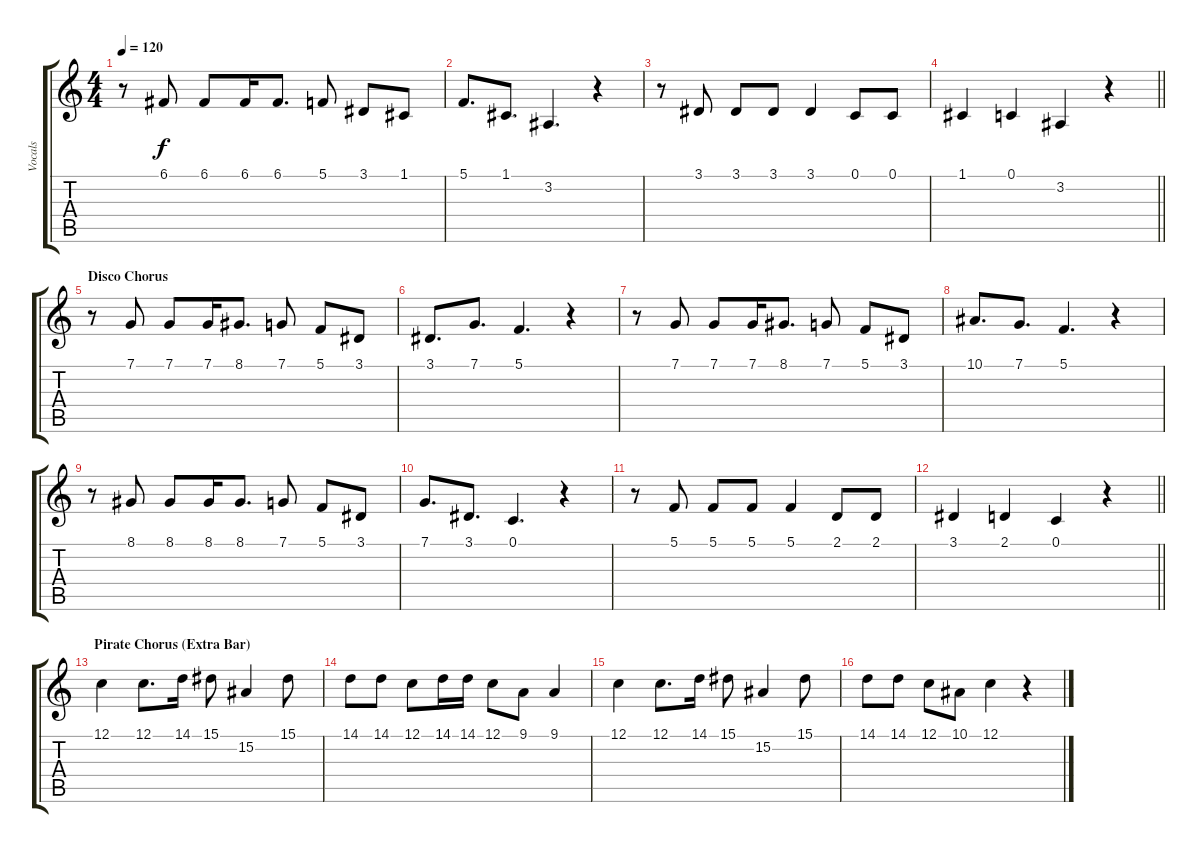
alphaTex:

\track ("Vocals" "Vocals") {instrument lead2sawtooth}
\staff {score tabs}
\tuning (C4 G3 Eb3 Bb2 F2 C2) {hide}
\ts (4 4)
\tempo 120
\clef g2
\ks c
r.8{dy f} 6.1.8 6.1.8 6.1.16 6.1.8{d} 5.1.8 3.1.8 1.1.8 |
5.1.8{d} 1.1.8{d} 3.2.4{d} r.4 |
r.8 3.1.8 3.1.8 3.1.8 3.1.4 0.1.8 0.1.8 |
\barLineRight lightlight
1.1.4 0.1.4 3.2.4 r.4 |
\section ("" "Disco Chorus")
r.8 7.1.8 7.1.8 7.1.16 8.1.8{d} 7.1.8 5.1.8 3.1.8 |
3.1.8{d} 7.1.8{d} 5.1.4{d} r.4 |
r.8 7.1.8 7.1.8 7.1.16 8.1.8{d} 7.1.8 5.1.8 3.1.8 |
10.1.8{d} 7.1.8{d} 5.1.4{d} r.4 |
r.8 8.1.8 8.1.8 8.1.16 8.1.8{d} 7.1.8 5.1.8 3.1.8 |
7.1.8{d} 3.1.8{d} 0.1.4{d} r.4 |
r.8 5.1.8 5.1.8 5.1.8 5.1.4 2.1.8 2.1.8 |
\barLineRight lightlight
3.1.4 2.1.4 0.1.4 r.4 |
\section ("" "Pirate Chorus (Extra Bar)")
12.1.4 12.1.8{d} 14.1.16 15.1.8 15.2.4 15.1.8 |
14.1.8 14.1.8 12.1.8 14.1.16 14.1.16 12.1.8 9.1.8 9.1.4 |
12.1.4 12.1.8{d} 14.1.16 15.1.8 15.2.4 15.1.8 |
14.1.8 14.1.8 12.1.8 10.1.8 12.1.4 r.4
